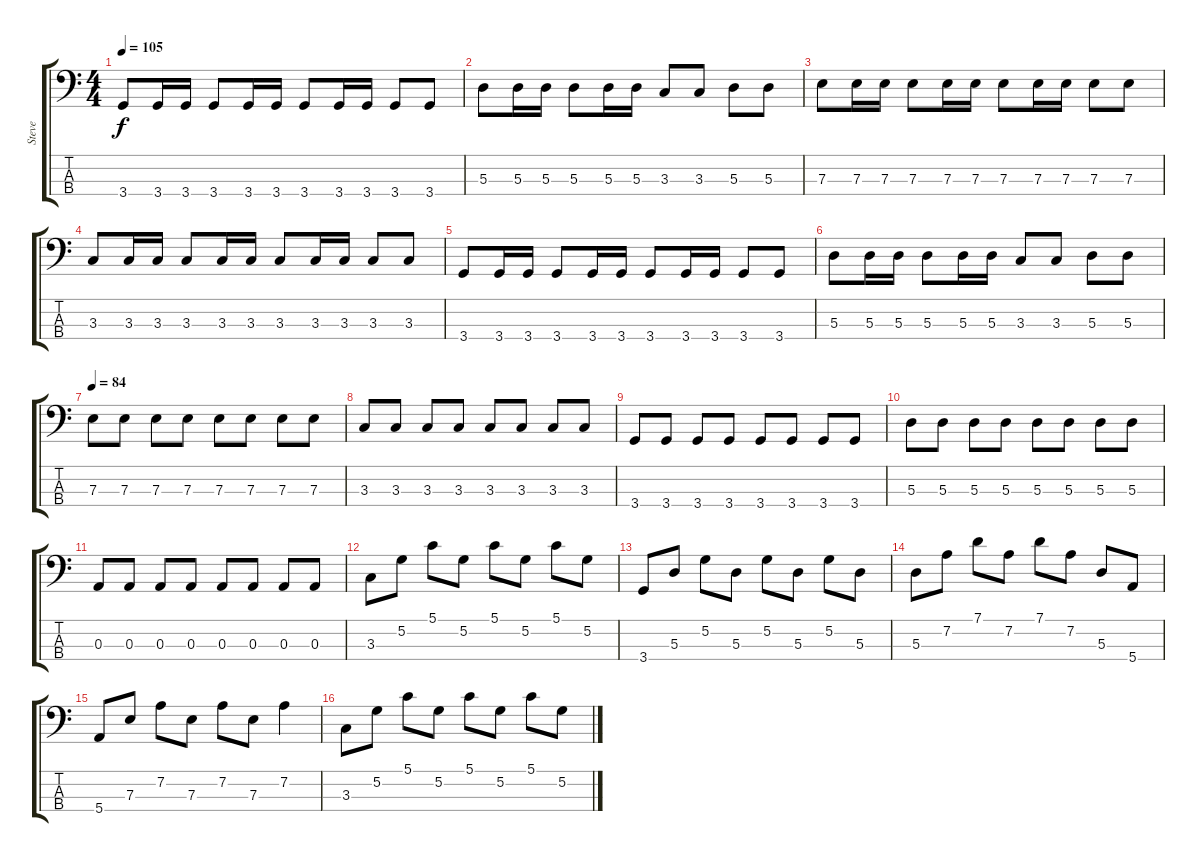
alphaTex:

\track ("Steve" "Steve") {instrument electricbasspick}
\staff {score tabs}
\tuning (G2 D2 A1 E1) {hide}
\ts (4 4)
\tempo 105
\clef f4
\ks c
3.4.8{dy f} 3.4.16 3.4.16 3.4.8 3.4.16 3.4.16 3.4.8 3.4.16 3.4.16 3.4.8 3.4.8 |
5.3.8 5.3.16 5.3.16 5.3.8 5.3.16 5.3.16 3.3.8 3.3.8 5.3.8 5.3.8 |
7.3.8 7.3.16 7.3.16 7.3.8 7.3.16 7.3.16 7.3.8 7.3.16 7.3.16 7.3.8 7.3.8 |
3.3.8 3.3.16 3.3.16 3.3.8 3.3.16 3.3.16 3.3.8 3.3.16 3.3.16 3.3.8 3.3.8 |
3.4.8 3.4.16 3.4.16 3.4.8 3.4.16 3.4.16 3.4.8 3.4.16 3.4.16 3.4.8 3.4.8 |
5.3.8 5.3.16 5.3.16 5.3.8 5.3.16 5.3.16 3.3.8 3.3.8 5.3.8 5.3.8 |
\tempo 84
7.3.8 7.3.8 7.3.8 7.3.8 7.3.8 7.3.8 7.3.8 7.3.8 |
3.3.8 3.3.8 3.3.8 3.3.8 3.3.8 3.3.8 3.3.8 3.3.8 |
3.4.8 3.4.8 3.4.8 3.4.8 3.4.8 3.4.8 3.4.8 3.4.8 |
5.3.8 5.3.8 5.3.8 5.3.8 5.3.8 5.3.8 5.3.8 5.3.8 |
0.3.8 0.3.8 0.3.8 0.3.8 0.3.8 0.3.8 0.3.8 0.3.8 |
3.3.8 5.2.8 5.1.8 5.2.8 5.1.8 5.2.8 5.1.8 5.2.8 |
3.4.8 5.3.8 5.2.8 5.3.8 5.2.8 5.3.8 5.2.8 5.3.8 |
5.3.8 7.2.8 7.1.8 7.2.8 7.1.8 7.2.8 5.3.8 5.4.8 |
5.4.8 7.3.8 7.2.8 7.3.8 7.2.8 7.3.8 7.2.4 |
3.3.8 5.2.8 5.1.8 5.2.8 5.1.8 5.2.8 5.1.8 5.2.8
